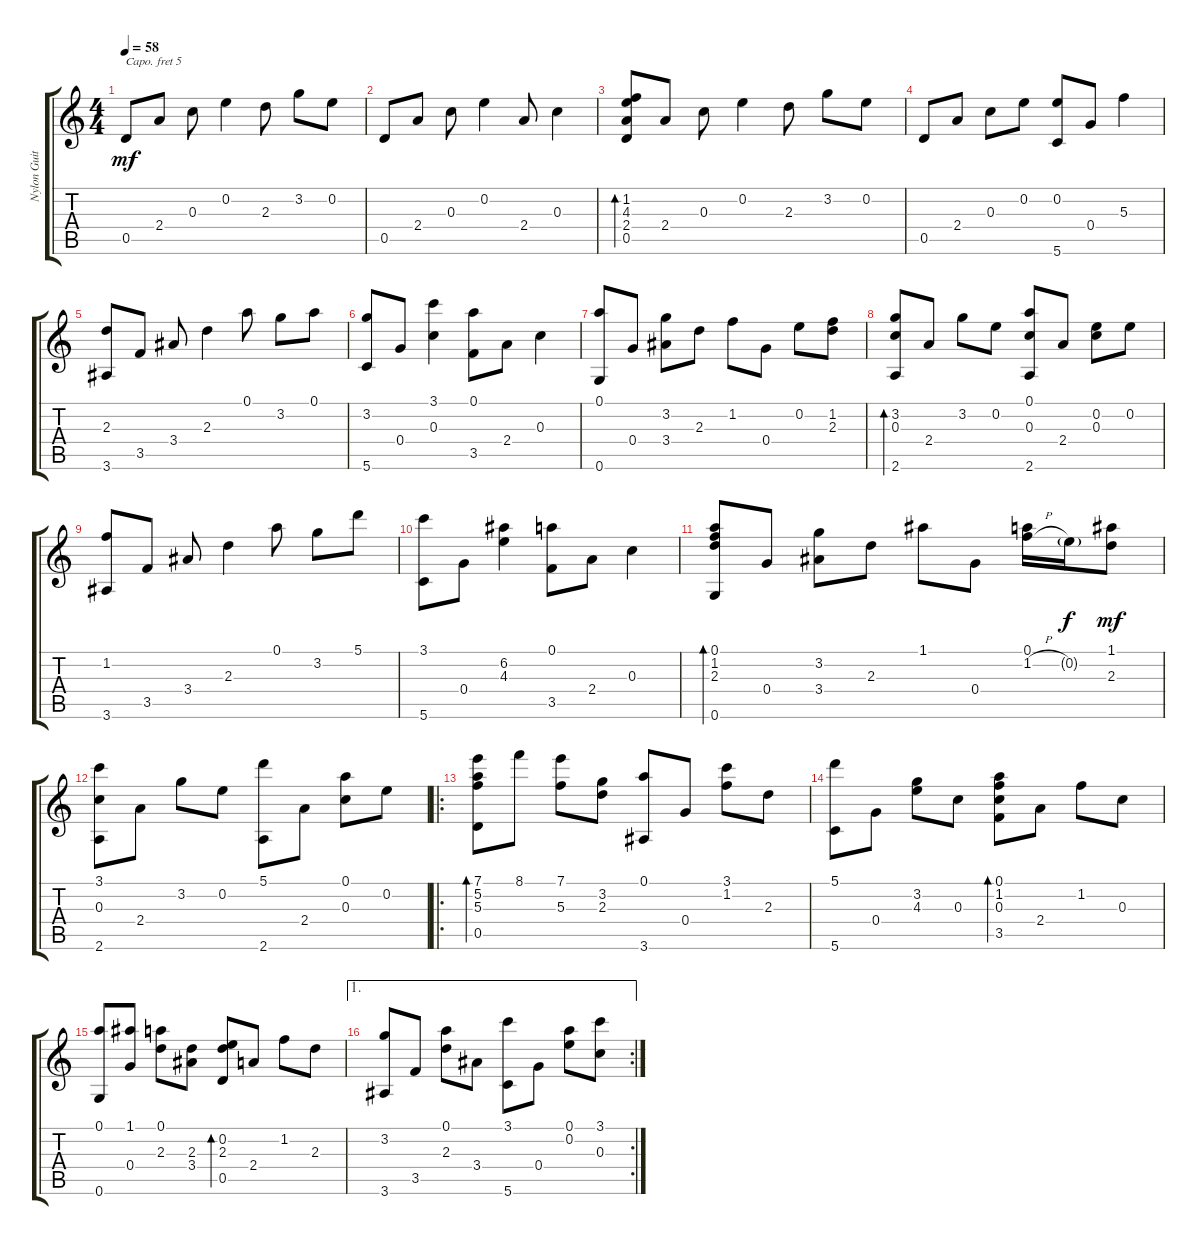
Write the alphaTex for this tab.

\track ("Nylon Guitar" "Nylon Guit") {instrument acousticguitarnylon}
\staff {score tabs}
\capo 5
\tuning (E4 B3 G3 D3 A2 D2) {hide}
\ts (4 4)
\tempo 58
\clef g2
\ks c
0.5.8{dy mf instrument acousticguitarnylon} 2.4.8 0.3.8 0.2.4 2.3.8 3.2.8 0.2.8 |
0.5.8 2.4.8 0.3.8 0.2.4 2.4.8 0.3.4 |
(1.2 4.3 2.4 0.5).8{bd 120} 2.4.8 0.3.8 0.2.4 2.3.8 3.2.8 0.2.8 |
0.5.8 2.4.8 0.3.8 0.2.8 (0.2 5.6).8 0.4.8 5.3.4 |
(2.3 3.6).8 3.5.8 3.4.8 2.3.4 0.1.8 3.2.8 0.1.8 |
(3.2 5.6).8 0.4.8 (3.1 0.3).4 (0.1 3.5).8 2.4.8 0.3.4 |
(0.1 0.6).8 0.4.8 (3.2 3.4).8 2.3.8 1.2.8 0.4.8 0.2.8 (1.2 2.3).8 |
(3.2 0.3 2.6).8{bd 120} 2.4.8 3.2.8 0.2.8 (0.1 0.3 2.6).8 2.4.8 (0.2 0.3).8 0.2.8 |
(1.2 3.6).8 3.5.8 3.4.8 2.3.4 0.1.8 3.2.8 5.1.8 |
(3.1 5.6).8 0.4.8 (6.2 4.3).4 (0.1 3.5).8 2.4.8 0.3.4 |
(0.1 1.2 2.3 0.6).8{bd 60} 0.4.8 (3.2 3.4).8 2.3.8 1.1.8 0.4.8 (0.1 1.2{h}).16 0.2{g}.16{dy f} (1.1 2.3).8{dy mf} |
(3.1 0.3 2.6).8 2.4.8 3.2.8 0.2.8 (5.1 2.6).8 2.4.8 (0.1 0.3).8 0.2.8 |
\ro
(7.1 5.2 5.3 0.5).8{bd 60} 8.1.8 (7.1 5.3).8 (3.2 2.3).8 (0.1 3.6).8 0.4.8 (3.1 1.2).8 2.3.8 |
(5.1 5.6).8 0.4.8 (3.2 4.3).8 0.3.8 (0.1 1.2 0.3 3.5).8{bd 60} 2.4.8 1.2.8 0.3.8 |
(0.1 0.6).8 (1.1 0.4).8 (0.1 2.3).8 (2.3 3.4).8 (0.2 2.3 0.5).8{bd 60} 2.4.8 1.2.8 2.3.8 |
\ae 1
\rc 2
(3.2 3.6).8 3.5.8 (0.1 2.3).8 3.4.8 (3.1 5.6).8 0.4.8 (0.1 0.2).8 (3.1 0.3).8
